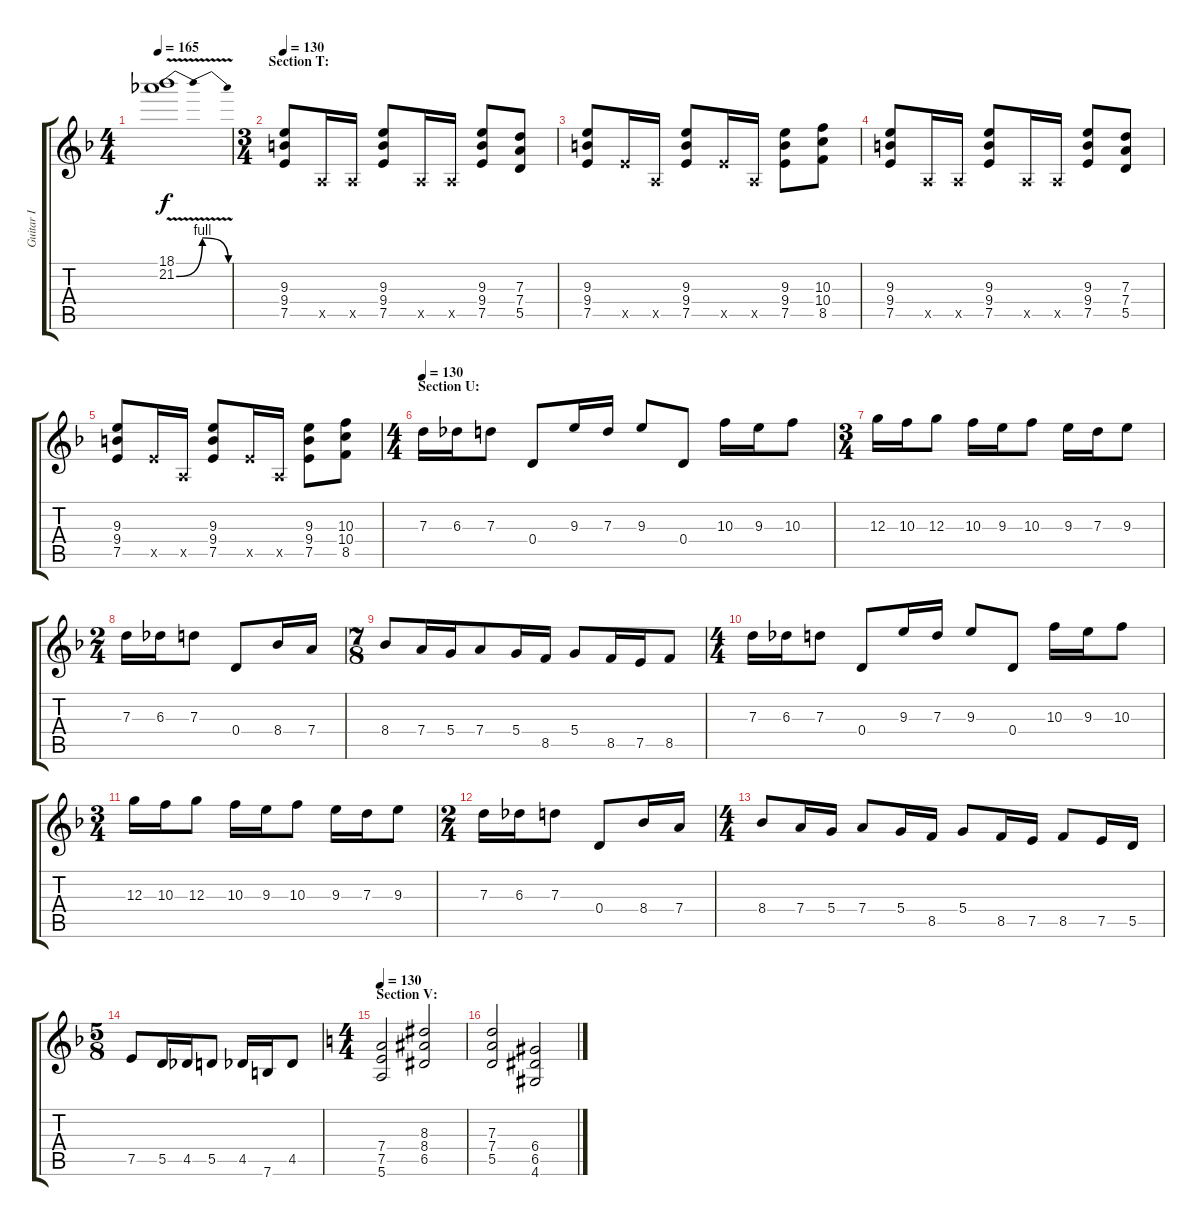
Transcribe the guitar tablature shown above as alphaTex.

\track ("Guitar I" "Guitar I") {instrument overdrivenguitar}
\staff {score tabs}
\tuning (E4 B3 G3 D3 A2 E2) {hide}
\ts (4 4)
\tempo 165
\clef g2
\ks f
(18.1 21.2{be (bendrelease 0 0 10 4 31 4 60 0) v}).1{dy f} |
\ts (3 4)
\section ("" "Section T:")
\tempo 130
(9.3 9.4 7.5).8{volume 11 balance 0 instrument overdrivenguitar} 0.5{x}.16 0.5{x}.16 (9.3 9.4 7.5).8 0.5{x}.16 0.5{x}.16 (9.3 9.4 7.5).8 (7.3 7.4 5.5).8 |
(9.3 9.4 7.5).8 7.5{x}.16 0.5{x}.16 (9.3 9.4 7.5).8 7.5{x}.16 0.5{x}.16 (9.3 9.4 7.5).8 (10.3 10.4 8.5).8 |
(9.3 9.4 7.5).8 0.5{x}.16 0.5{x}.16 (9.3 9.4 7.5).8 0.5{x}.16 0.5{x}.16 (9.3 9.4 7.5).8 (7.3 7.4 5.5).8 |
(9.3 9.4 7.5).8 7.5{x}.16 0.5{x}.16 (9.3 9.4 7.5).8 7.5{x}.16 0.5{x}.16 (9.3 9.4 7.5).8 (10.3 10.4 8.5).8 |
\ts (4 4)
\section ("" "Section U:")
\tempo 170
\tempo 130
7.3.16{volume 11 balance 0 instrument overdrivenguitar} 6.3.16 7.3.8 0.4.8 9.3.16 7.3.16 9.3.8 0.4.8 10.3.16 9.3.16 10.3.8 |
\ts (3 4)
12.3.16 10.3.16 12.3.8 10.3.16 9.3.16 10.3.8 9.3.16 7.3.16 9.3.8 |
\ts (2 4)
7.3.16 6.3.16 7.3.8 0.4.8 8.4.16 7.4.16 |
\ts (7 8)
8.4.8 7.4.16 5.4.16 7.4.8 5.4.16 8.5.16 5.4.8 8.5.16 7.5.16 8.5.8 |
\ts (4 4)
7.3.16{volume 11 balance 0 instrument overdrivenguitar} 6.3.16 7.3.8 0.4.8 9.3.16 7.3.16 9.3.8 0.4.8 10.3.16 9.3.16 10.3.8 |
\ts (3 4)
12.3.16 10.3.16 12.3.8 10.3.16 9.3.16 10.3.8 9.3.16 7.3.16 9.3.8 |
\ts (2 4)
7.3.16 6.3.16 7.3.8 0.4.8 8.4.16 7.4.16 |
\ts (4 4)
8.4.8 7.4.16 5.4.16 7.4.8 5.4.16 8.5.16 5.4.8 8.5.16 7.5.16 8.5.8 7.5.16 5.5.16 |
\ts (5 8)
7.5.8 5.5.16 4.5.16 5.5.8 4.5.16 7.6.16 4.5.8 |
\ts (4 4)
\section ("" "Section V:")
\tempo 130
\ks c
(7.4 7.5 5.6).2{volume 11 balance 0 instrument overdrivenguitar} (8.3 8.4 6.5).2 |
(7.3 7.4 5.5).2 (6.4 6.5 4.6).2
